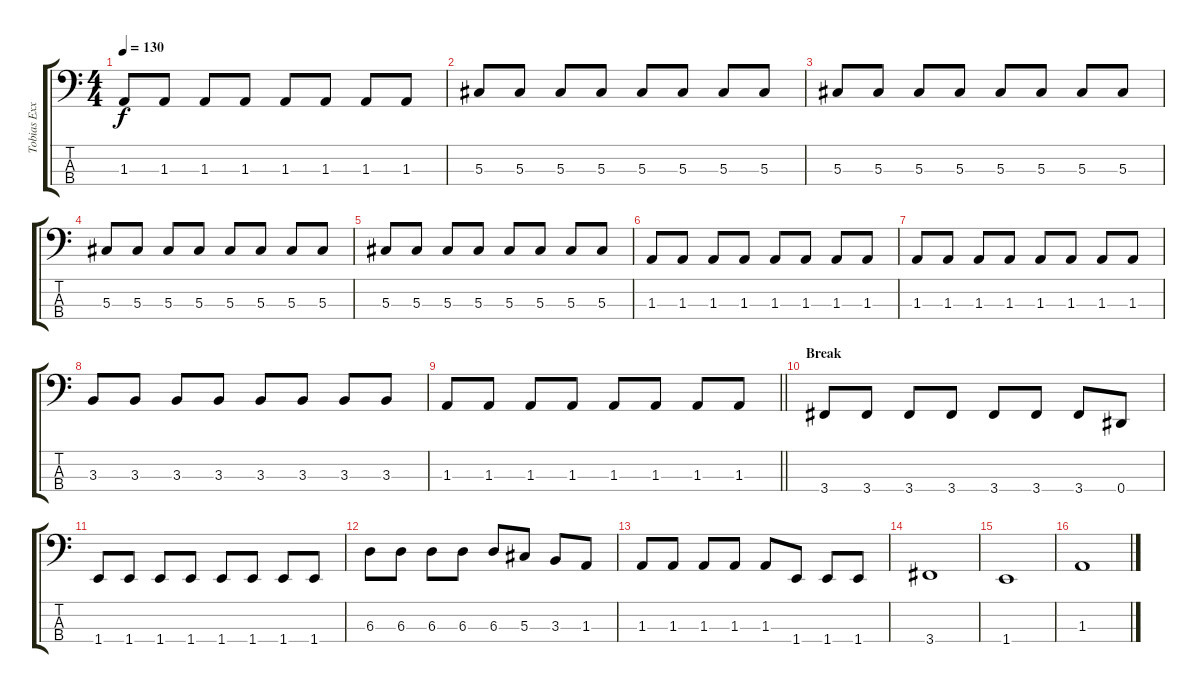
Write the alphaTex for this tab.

\track ("Tobias Exxel" "Tobias Exx") {instrument electricbassfinger}
\staff {score tabs}
\tuning (Gb2 Db2 Ab1 Eb1) {hide}
\ts (4 4)
\tempo 130
\clef f4
\ks c
1.3.8{dy f} 1.3.8 1.3.8 1.3.8 1.3.8 1.3.8 1.3.8 1.3.8 |
5.3.8 5.3.8 5.3.8 5.3.8 5.3.8 5.3.8 5.3.8 5.3.8 |
5.3.8 5.3.8 5.3.8 5.3.8 5.3.8 5.3.8 5.3.8 5.3.8 |
5.3.8 5.3.8 5.3.8 5.3.8 5.3.8 5.3.8 5.3.8 5.3.8 |
5.3.8 5.3.8 5.3.8 5.3.8 5.3.8 5.3.8 5.3.8 5.3.8 |
1.3.8 1.3.8 1.3.8 1.3.8 1.3.8 1.3.8 1.3.8 1.3.8 |
1.3.8 1.3.8 1.3.8 1.3.8 1.3.8 1.3.8 1.3.8 1.3.8 |
3.3.8 3.3.8 3.3.8 3.3.8 3.3.8 3.3.8 3.3.8 3.3.8 |
\barLineRight lightlight
1.3.8 1.3.8 1.3.8 1.3.8 1.3.8 1.3.8 1.3.8 1.3.8 |
\section ("" "Break")
3.4.8 3.4.8 3.4.8 3.4.8 3.4.8 3.4.8 3.4.8 0.4.8 |
1.4.8 1.4.8 1.4.8 1.4.8 1.4.8 1.4.8 1.4.8 1.4.8 |
6.3.8 6.3.8 6.3.8 6.3.8 6.3.8 5.3.8 3.3.8 1.3.8 |
1.3.8 1.3.8 1.3.8 1.3.8 1.3.8 1.4.8 1.4.8 1.4.8 |
3.4.1 |
1.4.1 |
1.3.1
